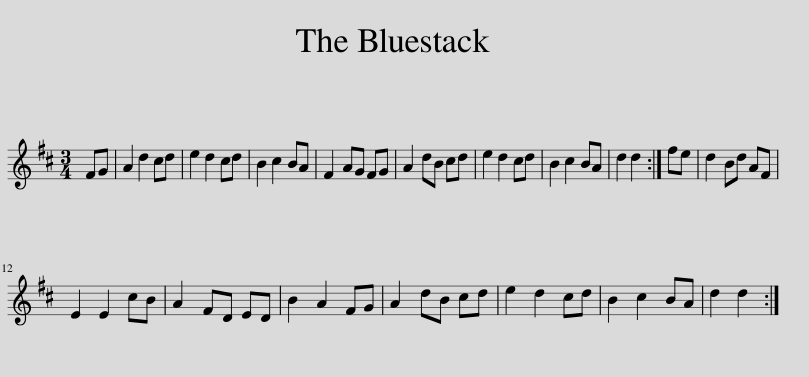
X:1
L:1/8
M:3/4
I:linebreak $
K:D
V:1 treble
V:1
 FG | A2 d2 cd | e2 d2 cd | B2 c2 BA | F2 AG FG | %5
 A2 dB cd | e2 d2 cd | B2 c2 BA | d2 d2 :| fe | %10
 d2 Bd AF |$ E2 E2 cB | A2 FD ED | B2 A2 FG | A2 dB cd | %15
 e2 d2 cd | B2 c2 BA | d2 d2 :| %18
